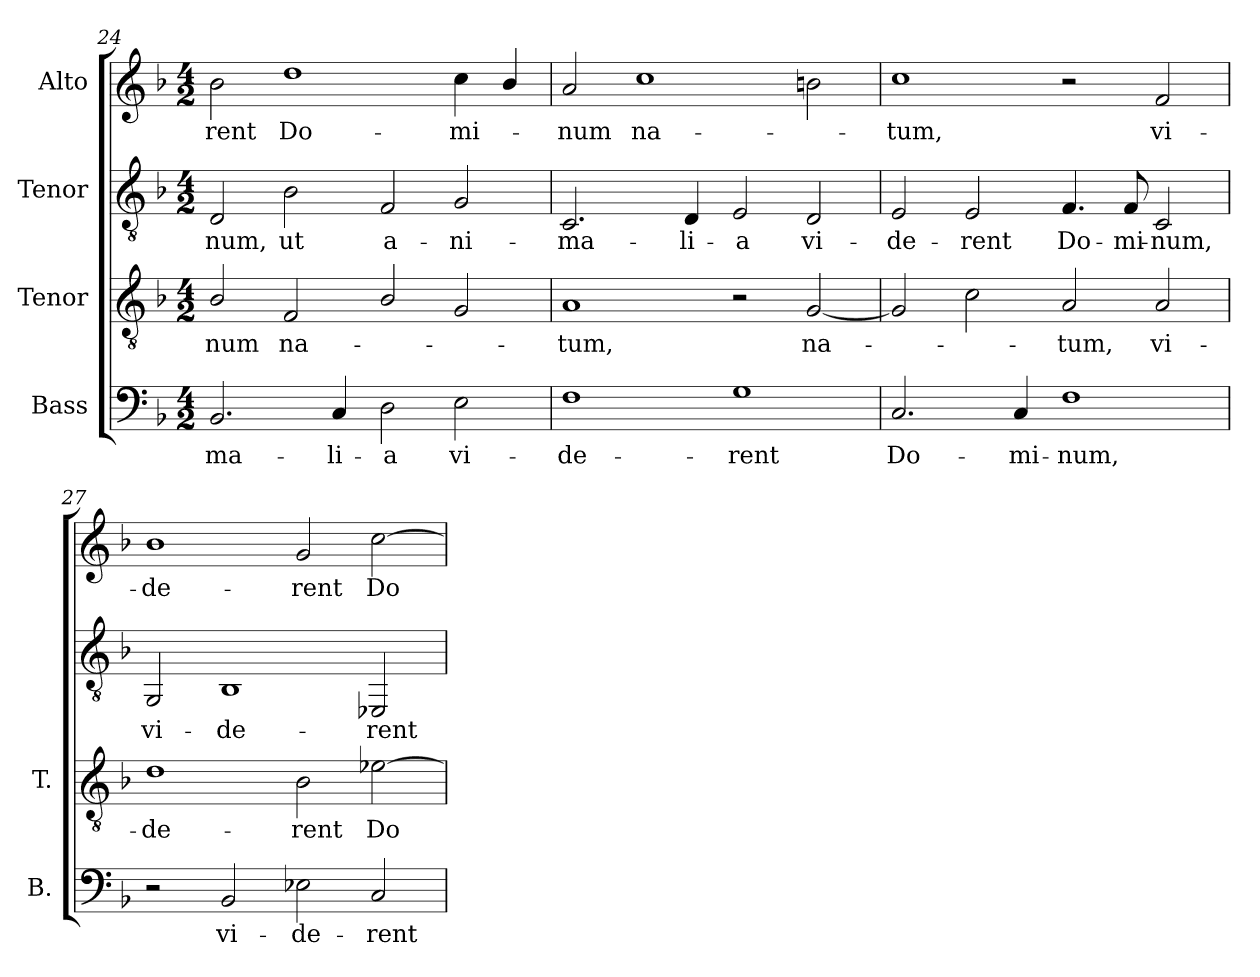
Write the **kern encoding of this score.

**kern	**text	**kern	**text	**kern	**text	**kern	**text
*part4	*part4	*part3	*part3	*part2	*part2	*part1	*part1
*staff4	*staff4	*staff3	*staff3	*staff2	*staff2	*staff1	*staff1
*I"Bass	*	*I"Tenor	*	*I"Tenor	*	*I"Alto	*
*I'B.	*	*I'T.	*	*	*	*	*
*clefF4	*	*clefGv2	*	*clefGv2	*	*clefG2	*
*	*	*ITrd7c12	*	*	*	*	*
*k[b-]	*	*k[b-]	*	*k[b-]	*	*k[b-]	*
*F:	*	*F:	*	*F:	*	*F:	*
*M4/2	*	*M4/2	*	*M4/2	*	*M4/2	*
=24	=24	=24	=24	=24	=24	=24	=24
!	!LO:LY:b:color=#000000	!	!	!	!	!	!
!	!	!	!LO:LY:b:color=#000000	!	!	!	!
!	!	!	!	!	!LO:LY:b:color=#000000	!	!
!	!	!	!	!	!	!	!LO:LY:b:color=#000000
2.BB-i/	-ma-	2BB-i/	-num	2Di/	-num,	2b-i\	-rent
!	!	!	!LO:LY:b:color=#000000	!	!	!	!
!	!	!	!	!	!LO:LY:b:color=#000000	!	!
!	!	!	!	!	!	!	!LO:LY:b:color=#000000
.	.	2FFi/	na-	2B-i\	ut	1ddi	Do-
!	!LO:LY:b:color=#000000	!	!	!	!	!	!
4Ci/	-li-	.	.	.	.	.	.
!	!LO:LY:b:color=#000000	!	!	!	!	!	!
!	!	!	!	!	!LO:LY:b:color=#000000	!	!
2Di\	-a	2BB-i/	.	2Fi/	a-	.	.
!	!LO:LY:b:color=#000000	!	!	!	!	!	!
!	!	!	!	!	!LO:LY:b:color=#000000	!	!
!	!	!	!	!	!	!	!LO:LY:b:color=#000000
2Ei\	vi-	2GGi/	.	2Gi/	-ni-	4cci\	-mi-
.	.	.	.	.	.	4b-i/	.
!!LO:LB:g=z
=25	=25	=25	=25	=25	=25	=25	=25
!	!LO:LY:b:color=#000000	!	!	!	!	!	!
!	!	!	!LO:LY:b:color=#000000	!	!	!	!
!	!	!	!	!	!LO:LY:b:color=#000000	!	!
!	!	!	!	!	!	!	!LO:LY:b:color=#000000
1Fi	-de-	1AAi	-tum,	2.Ci/	-ma-	2ai/	-num
!	!	!	!	!	!	!	!LO:LY:b:color=#000000
.	.	.	.	.	.	1cci	na-
!	!	!	!	!	!LO:LY:b:color=#000000	!	!
.	.	.	.	4Di/	-li-	.	.
!	!LO:LY:b:color=#000000	!	!	!	!	!	!
!	!	!	!	!	!LO:LY:b:color=#000000	!	!
1Gi	-rent	2r	.	2Ei/	-a	.	.
!	!	!	!LO:LY:b:color=#000000	!	!	!	!
!	!	!	!	!	!LO:LY:b:color=#000000	!	!
.	.	[2GGi/	na-	2Di/	vi-	2bni\	.
=26	=26	=26	=26	=26	=26	=26	=26
!	!LO:LY:b:color=#000000	!	!	!	!	!	!
!	!	!	!	!	!LO:LY:b:color=#000000	!	!
!	!	!	!	!	!	!	!LO:LY:b:color=#000000
2.Ci/	Do-	2GGi/]	.	2Ei/	-de-	1cci	-tum,
!	!	!	!	!	!LO:LY:b:color=#000000	!	!
.	.	2Ci\	.	2Ei/	-rent	.	.
!	!LO:LY:b:color=#000000	!	!	!	!	!	!
4Ci/	-mi-	.	.	.	.	.	.
!	!LO:LY:b:color=#000000	!	!	!	!	!	!
!	!	!	!LO:LY:b:color=#000000	!	!	!	!
!	!	!	!	!	!LO:LY:b:color=#000000	!	!
1Fi	-num,	2AAi/	-tum,	4.Fi/	Do-	2r	.
!	!	!	!	!	!LO:LY:b:color=#000000	!	!
.	.	.	.	8Fi/	-mi-	.	.
!	!	!	!LO:LY:b:color=#000000	!	!	!	!
!	!	!	!	!	!LO:LY:b:color=#000000	!	!
!	!	!	!	!	!	!	!LO:LY:b:color=#000000
.	.	2AAi/	vi-	2Ci/	-num,	2fi/	vi-
=27	=27	=27	=27	=27	=27	=27	=27
!	!	!	!LO:LY:b:color=#000000	!	!	!	!
!	!	!	!	!	!LO:LY:b:color=#000000	!	!
!	!	!	!	!	!	!	!LO:LY:b:color=#000000
2r	.	1Di	-de-	2GGi/	vi-	1b-i	-de-
!	!LO:LY:b:color=#000000	!	!	!	!	!	!
!	!	!	!	!	!LO:LY:b:color=#000000	!	!
2BB-i/	vi-	.	.	1BB-i	-de-	.	.
!	!LO:LY:b:color=#000000	!	!	!	!	!	!
!	!	!	!LO:LY:b:color=#000000	!	!	!	!
!	!	!	!	!	!	!	!LO:LY:b:color=#000000
2E-Xi\	-de-	2BB-i\	-rent	.	.	2gi/	-rent
!	!LO:LY:b:color=#000000	!	!	!	!	!	!
!	!	!	!LO:LY:b:color=#000000	!	!	!	!
!	!	!	!	!	!LO:LY:b:color=#000000	!	!
!	!	!	!	!	!	!	!LO:LY:b:color=#000000
2Ci/	-rent	[2E-Xi\	Do-	2EE-Xi/	-rent	[2cci\	Do-
=	=	=	=	=	=	=	=
*-	*-	*-	*-	*-	*-	*-	*-
